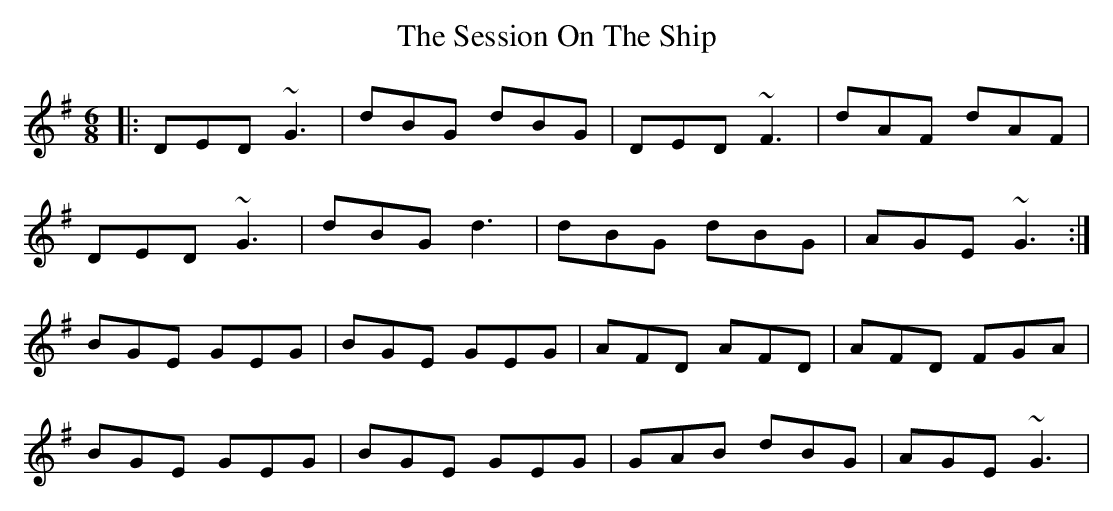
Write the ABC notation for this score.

X:1
T: The Session On The Ship
M: 6/8
L: 1/8
K: Gmaj
|:DED ~G3|dBG dBG|DED ~F3|dAF dAF|
DED ~G3|dBG d3|dBG dBG|AGE ~G3:|
BGE GEG|BGE GEG|AFD AFD|AFD FGA|
BGE GEG|BGE GEG|GAB dBG|AGE ~G3|
